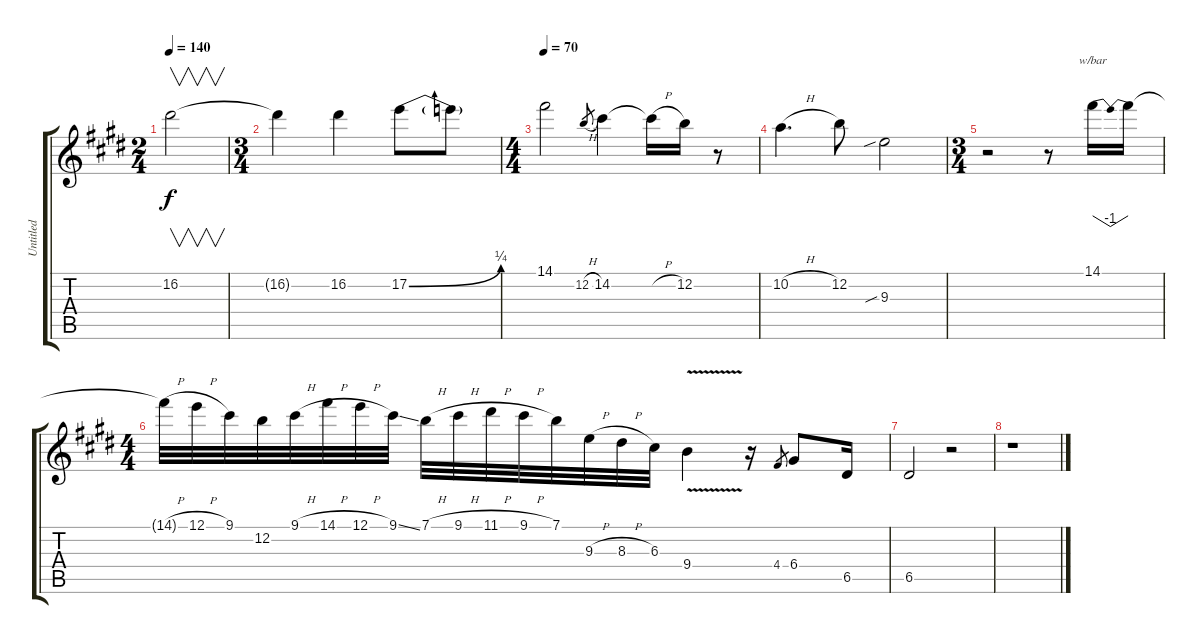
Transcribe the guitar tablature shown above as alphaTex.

\track ("Untitled" "Untitled") {instrument distortionguitar}
\staff {score tabs}
\tuning (E4 B3 G3 D3 A2 E2) {hide}
\ts (2 4)
\tempo 140
\clef g2
\ks c#minor
16.2{t}.2{v dy f} |
\ts (3 4)
16.2{t}.4 16.2.4 17.2{be (bend 0 0 60 1)}.8 17.2{t}.8 |
\ts (4 4)
\tempo 70
14.1.2 12.2{h}.8{gr} 14.2.4 14.2{h t}.16 12.2.16 r.8 |
\ks e
10.2{h}.4{d} 12.2.8 9.3{sib}.2 |
\ts (3 4)
\ks c#minor
r.2 r.8 14.1.16{tbe (dip default 0 0 30 -4 60 0)} 14.1{t}.16 |
\ts (4 4)
14.1{h t}.32 12.1{h}.32 9.1.32 12.2.32 9.1{h}.32 14.1{h}.32 12.1{h}.32 9.1{ss}.32 7.1{h}.32 9.1{h}.32 11.1{h}.32 9.1{h}.32 7.1.32 9.3{h}.32 8.3{h}.32 6.3.32 9.4{v}.4 r.16 4.4.8{gr} 6.4.8 6.5.16 |
\ks e
6.5.2 r.2 |
\ks c#minor
r.1
